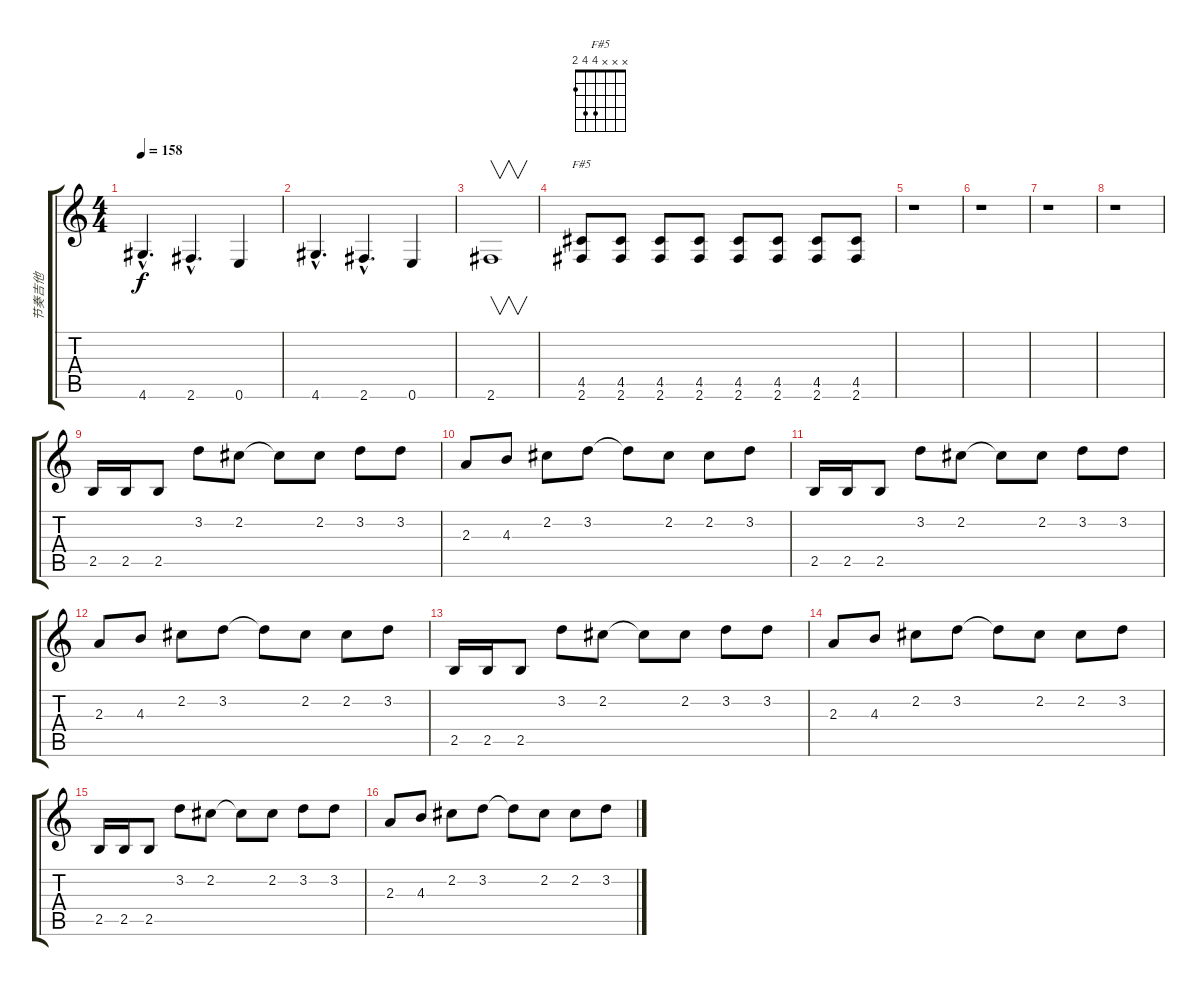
\track ("节奏吉他" "节奏吉他") {instrument distortionguitar}
\staff {score tabs}
\tuning (E4 B3 G3 D3 A2 E2) {hide}
\chord ("F#5" x x x 4 4 2)
\ts (4 4)
\tempo 158
\clef g2
\ks c
4.6{hac}.4{d dy f} 2.6{hac}.4{d} 0.6.4 |
4.6{hac}.4{d} 2.6{hac}.4{d} 0.6.4 |
2.6.1{v} |
(4.5 2.6).8{ch "F#5"} (4.5 2.6).8 (4.5 2.6).8 (4.5 2.6).8 (4.5 2.6).8 (4.5 2.6).8 (4.5 2.6).8 (4.5 2.6).8 |
r.1 |
r.1 |
r.1 |
r.1 |
2.5.16 2.5.16 2.5.8 3.2.8 2.2.8 2.2{t}.8 2.2.8 3.2.8 3.2.8 |
2.3.8 4.3.8 2.2.8 3.2.8 3.2{t}.8 2.2.8 2.2.8 3.2.8 |
2.5.16 2.5.16 2.5.8 3.2.8 2.2.8 2.2{t}.8 2.2.8 3.2.8 3.2.8 |
2.3.8 4.3.8 2.2.8 3.2.8 3.2{t}.8 2.2.8 2.2.8 3.2.8 |
2.5.16 2.5.16 2.5.8 3.2.8 2.2.8 2.2{t}.8 2.2.8 3.2.8 3.2.8 |
2.3.8 4.3.8 2.2.8 3.2.8 3.2{t}.8 2.2.8 2.2.8 3.2.8 |
2.5.16 2.5.16 2.5.8 3.2.8 2.2.8 2.2{t}.8 2.2.8 3.2.8 3.2.8 |
2.3.8 4.3.8 2.2.8 3.2.8 3.2{t}.8 2.2.8 2.2.8 3.2.8
